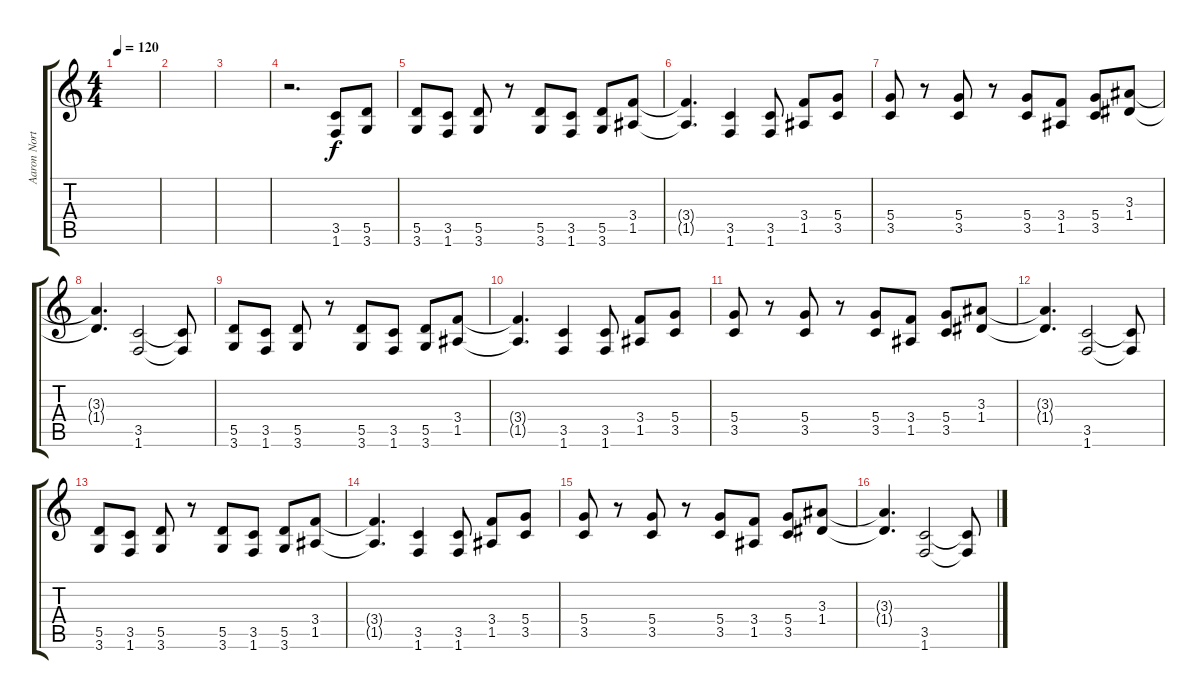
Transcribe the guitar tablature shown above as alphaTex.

\track ("Aaron North" "Aaron Nort") {instrument distortionguitar}
\staff {score tabs}
\tuning (E4 B3 G3 D3 A2 E2) {hide}
\ts (4 4)
\tempo 120
\clef g2
\ks c
|
|
|
r.2{d volume 3} (3.5 1.6).8 (5.5 3.6).8 |
(5.5 3.6).8 (3.5 1.6).8 (5.5 3.6).8 r.8 (5.5 3.6).8 (3.5 1.6).8 (5.5 3.6).8 (3.4 1.5).8 |
(3.4{t} 1.5{t}).4{d} (3.5 1.6).4 (3.5 1.6).8 (3.4 1.5).8 (5.4 3.5).8 |
(5.4 3.5).8 r.8 (5.4 3.5).8 r.8 (5.4 3.5).8 (3.4 1.5).8 (5.4 3.5).8 (3.3 1.4).8 |
(3.3{t} 1.4{t}).4{d} (3.5 1.6).2 (3.5{t} 1.6{t}).8 |
(5.5 3.6).8 (3.5 1.6).8 (5.5 3.6).8 r.8 (5.5 3.6).8 (3.5 1.6).8 (5.5 3.6).8 (3.4 1.5).8 |
(3.4{t} 1.5{t}).4{d} (3.5 1.6).4 (3.5 1.6).8 (3.4 1.5).8 (5.4 3.5).8 |
(5.4 3.5).8 r.8 (5.4 3.5).8 r.8 (5.4 3.5).8 (3.4 1.5).8 (5.4 3.5).8 (3.3 1.4).8 |
(3.3{t} 1.4{t}).4{d} (3.5 1.6).2 (3.5{t} 1.6{t}).8 |
(5.5 3.6).8 (3.5 1.6).8 (5.5 3.6).8 r.8 (5.5 3.6).8 (3.5 1.6).8 (5.5 3.6).8 (3.4 1.5).8 |
(3.4{t} 1.5{t}).4{d} (3.5 1.6).4 (3.5 1.6).8 (3.4 1.5).8 (5.4 3.5).8 |
(5.4 3.5).8 r.8 (5.4 3.5).8 r.8 (5.4 3.5).8 (3.4 1.5).8 (5.4 3.5).8 (3.3 1.4).8 |
(3.3{t} 1.4{t}).4{d} (3.5 1.6).2 (3.5{t} 1.6{t}).8
